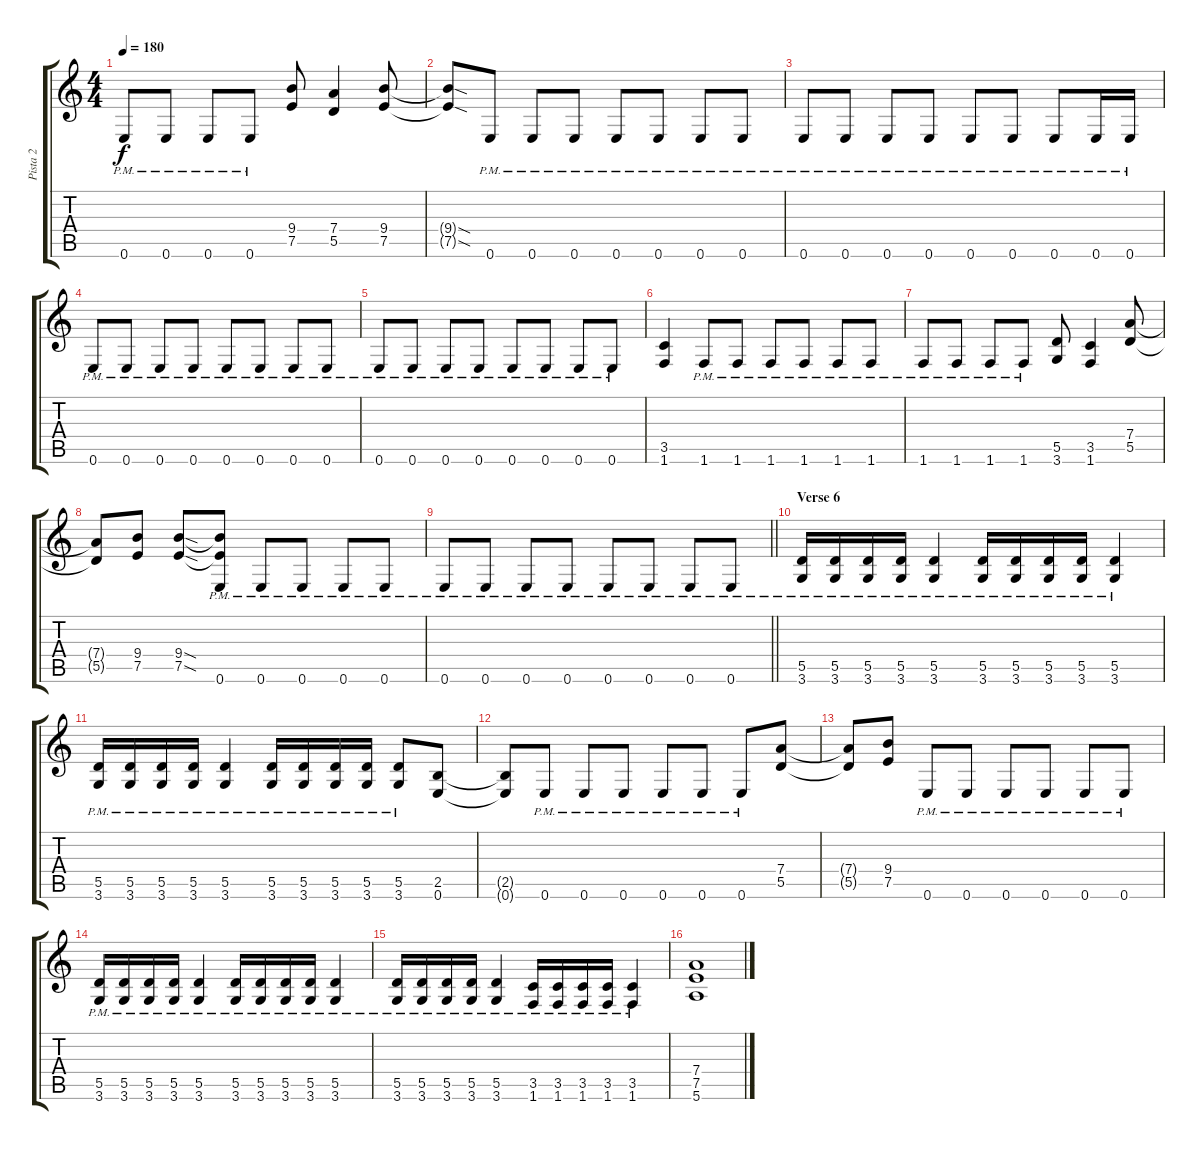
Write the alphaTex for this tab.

\track ("Pista 2" "Pista 2") {instrument electricguitarclean}
\staff {score tabs}
\tuning (E4 B3 G3 D3 A2 E2) {hide}
\ts (4 4)
\tempo 180
\clef g2
\ks c
0.6{pm}.8{dy f} 0.6{pm}.8 0.6{pm}.8 0.6{pm}.8 (9.4 7.5).8 (7.4 5.5).4 (9.4 7.5).8 |
(9.4{sod t} 7.5{sod t}).8 0.6{pm}.8 0.6{pm}.8 0.6{pm}.8 0.6{pm}.8 0.6{pm}.8 0.6{pm}.8 0.6{pm}.8 |
0.6{pm}.8 0.6{pm}.8 0.6{pm}.8 0.6{pm}.8 0.6{pm}.8 0.6{pm}.8 0.6{pm}.8 0.6{pm}.16 0.6{pm}.16 |
0.6{pm}.8 0.6{pm}.8 0.6{pm}.8 0.6{pm}.8 0.6{pm}.8 0.6{pm}.8 0.6{pm}.8 0.6{pm}.8 |
0.6{pm}.8 0.6{pm}.8 0.6{pm}.8 0.6{pm}.8 0.6{pm}.8 0.6{pm}.8 0.6{pm}.8 0.6{pm}.8 |
(3.5 1.6).4 1.6{pm}.8 1.6{pm}.8 1.6{pm}.8 1.6{pm}.8 1.6{pm}.8 1.6{pm}.8 |
1.6{pm}.8 1.6{pm}.8 1.6{pm}.8 1.6{pm}.8 (5.5 3.6).8 (3.5 1.6).4 (7.4 5.5).8 |
(7.4{t} 5.5{t}).8 (9.4 7.5).8 (9.4{sod} 7.5{sod}).8 (9.4{t} 7.5{t} 0.6{pm}).8 0.6{pm}.8 0.6{pm}.8 0.6{pm}.8 0.6{pm}.8 |
\barLineRight lightlight
0.6{pm}.8 0.6{pm}.8 0.6{pm}.8 0.6{pm}.8 0.6{pm}.8 0.6{pm}.8 0.6{pm}.8 0.6{pm}.8 |
\section ("" "Verse 6")
(5.5{pm} 3.6{pm}).16 (5.5{pm} 3.6{pm}).16 (5.5{pm} 3.6{pm}).16 (5.5{pm} 3.6{pm}).16 (5.5{pm} 3.6{pm}).4 (5.5{pm} 3.6{pm}).16 (5.5{pm} 3.6{pm}).16 (5.5{pm} 3.6{pm}).16 (5.5{pm} 3.6{pm}).16 (5.5{pm} 3.6{pm}).4 |
(5.5{pm} 3.6{pm}).16 (5.5{pm} 3.6{pm}).16 (5.5{pm} 3.6{pm}).16 (5.5{pm} 3.6{pm}).16 (5.5{pm} 3.6{pm}).4 (5.5{pm} 3.6{pm}).16 (5.5{pm} 3.6{pm}).16 (5.5{pm} 3.6{pm}).16 (5.5{pm} 3.6{pm}).16 (5.5{pm} 3.6{pm}).8 (2.5 0.6).8 |
(2.5{t} 0.6{t}).8 0.6{pm}.8 0.6{pm}.8 0.6{pm}.8 0.6{pm}.8 0.6{pm}.8 0.6{pm}.8 (7.4 5.5).8 |
(7.4{t} 5.5{t}).8 (9.4 7.5).8 0.6{pm}.8 0.6{pm}.8 0.6{pm}.8 0.6{pm}.8 0.6{pm}.8 0.6{pm}.8 |
(5.5{pm} 3.6{pm}).16 (5.5{pm} 3.6{pm}).16 (5.5{pm} 3.6{pm}).16 (5.5{pm} 3.6{pm}).16 (5.5{pm} 3.6{pm}).4 (5.5{pm} 3.6{pm}).16 (5.5{pm} 3.6{pm}).16 (5.5{pm} 3.6{pm}).16 (5.5{pm} 3.6{pm}).16 (5.5{pm} 3.6{pm}).4 |
(5.5{pm} 3.6{pm}).16 (5.5{pm} 3.6{pm}).16 (5.5{pm} 3.6{pm}).16 (5.5{pm} 3.6{pm}).16 (5.5{pm} 3.6{pm}).4 (3.5{pm} 1.6{pm}).16 (3.5{pm} 1.6{pm}).16 (3.5{pm} 1.6{pm}).16 (3.5{pm} 1.6{pm}).16 (3.5{pm} 1.6{pm}).4 |
(7.4 7.5 5.6).1
